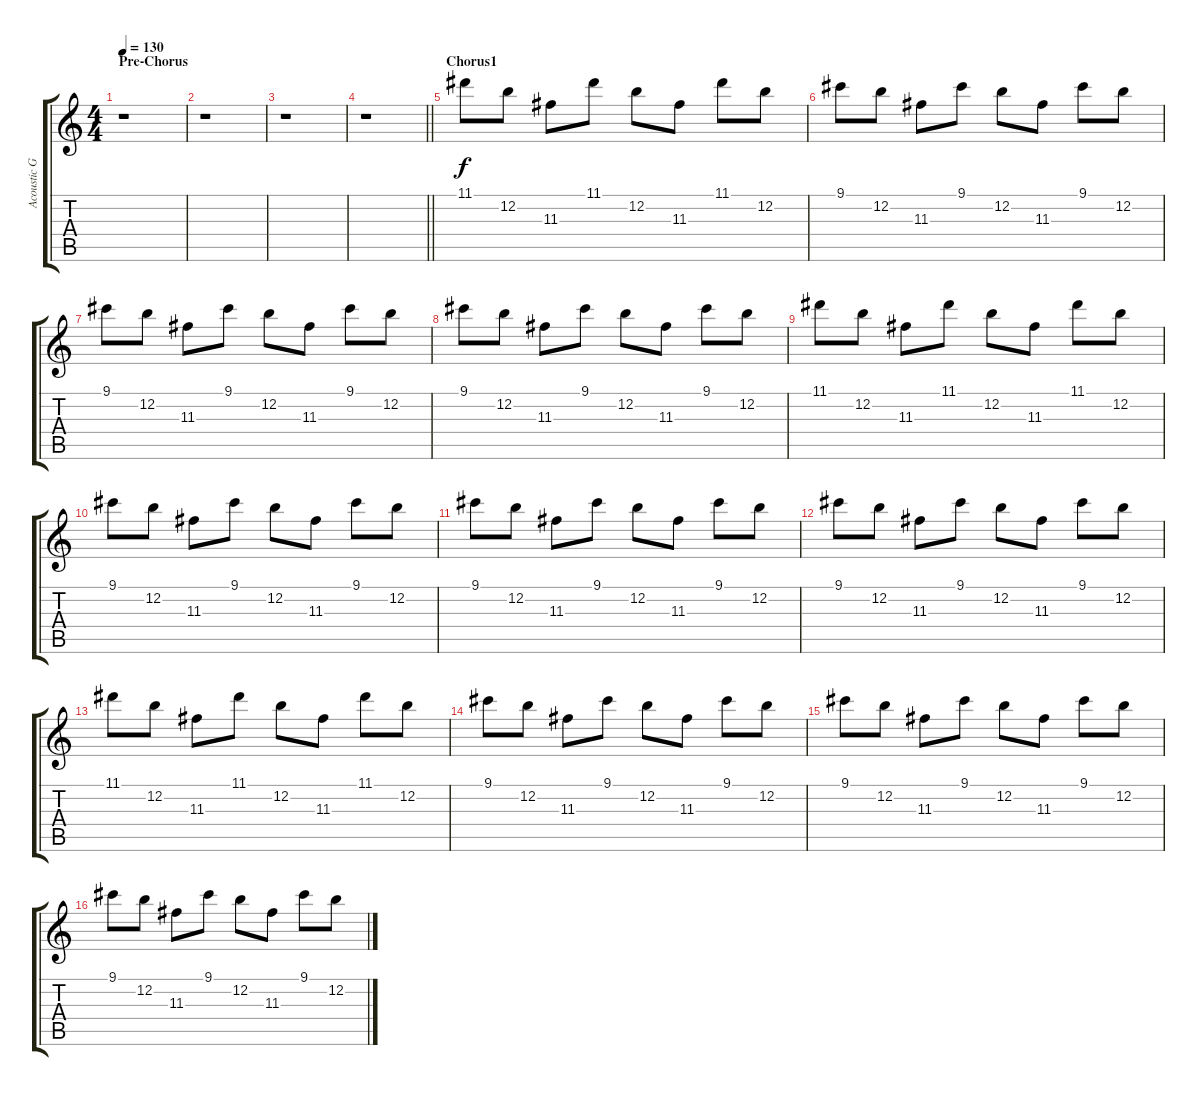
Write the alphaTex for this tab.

\track ("Acoustic Guitar 2" "Acoustic G") {instrument acousticguitarsteel}
\staff {score tabs}
\tuning (E4 B3 G3 D3 A2 E2) {hide}
\ts (4 4)
\section ("" "Pre-Chorus")
\tempo 130
\clef g2
\ks c
r.1{dy f} |
r.1 |
r.1 |
\barLineRight lightlight
r.1 |
\section ("" "Chorus1")
11.1.8 12.2.8 11.3.8 11.1.8 12.2.8 11.3.8 11.1.8 12.2.8 |
9.1.8 12.2.8 11.3.8 9.1.8 12.2.8 11.3.8 9.1.8 12.2.8 |
9.1.8 12.2.8 11.3.8 9.1.8 12.2.8 11.3.8 9.1.8 12.2.8 |
9.1.8 12.2.8 11.3.8 9.1.8 12.2.8 11.3.8 9.1.8 12.2.8 |
11.1.8 12.2.8 11.3.8 11.1.8 12.2.8 11.3.8 11.1.8 12.2.8 |
9.1.8 12.2.8 11.3.8 9.1.8 12.2.8 11.3.8 9.1.8 12.2.8 |
9.1.8 12.2.8 11.3.8 9.1.8 12.2.8 11.3.8 9.1.8 12.2.8 |
9.1.8 12.2.8 11.3.8 9.1.8 12.2.8 11.3.8 9.1.8 12.2.8 |
11.1.8 12.2.8 11.3.8 11.1.8 12.2.8 11.3.8 11.1.8 12.2.8 |
9.1.8 12.2.8 11.3.8 9.1.8 12.2.8 11.3.8 9.1.8 12.2.8 |
9.1.8 12.2.8 11.3.8 9.1.8 12.2.8 11.3.8 9.1.8 12.2.8 |
9.1.8 12.2.8 11.3.8 9.1.8 12.2.8 11.3.8 9.1.8 12.2.8
